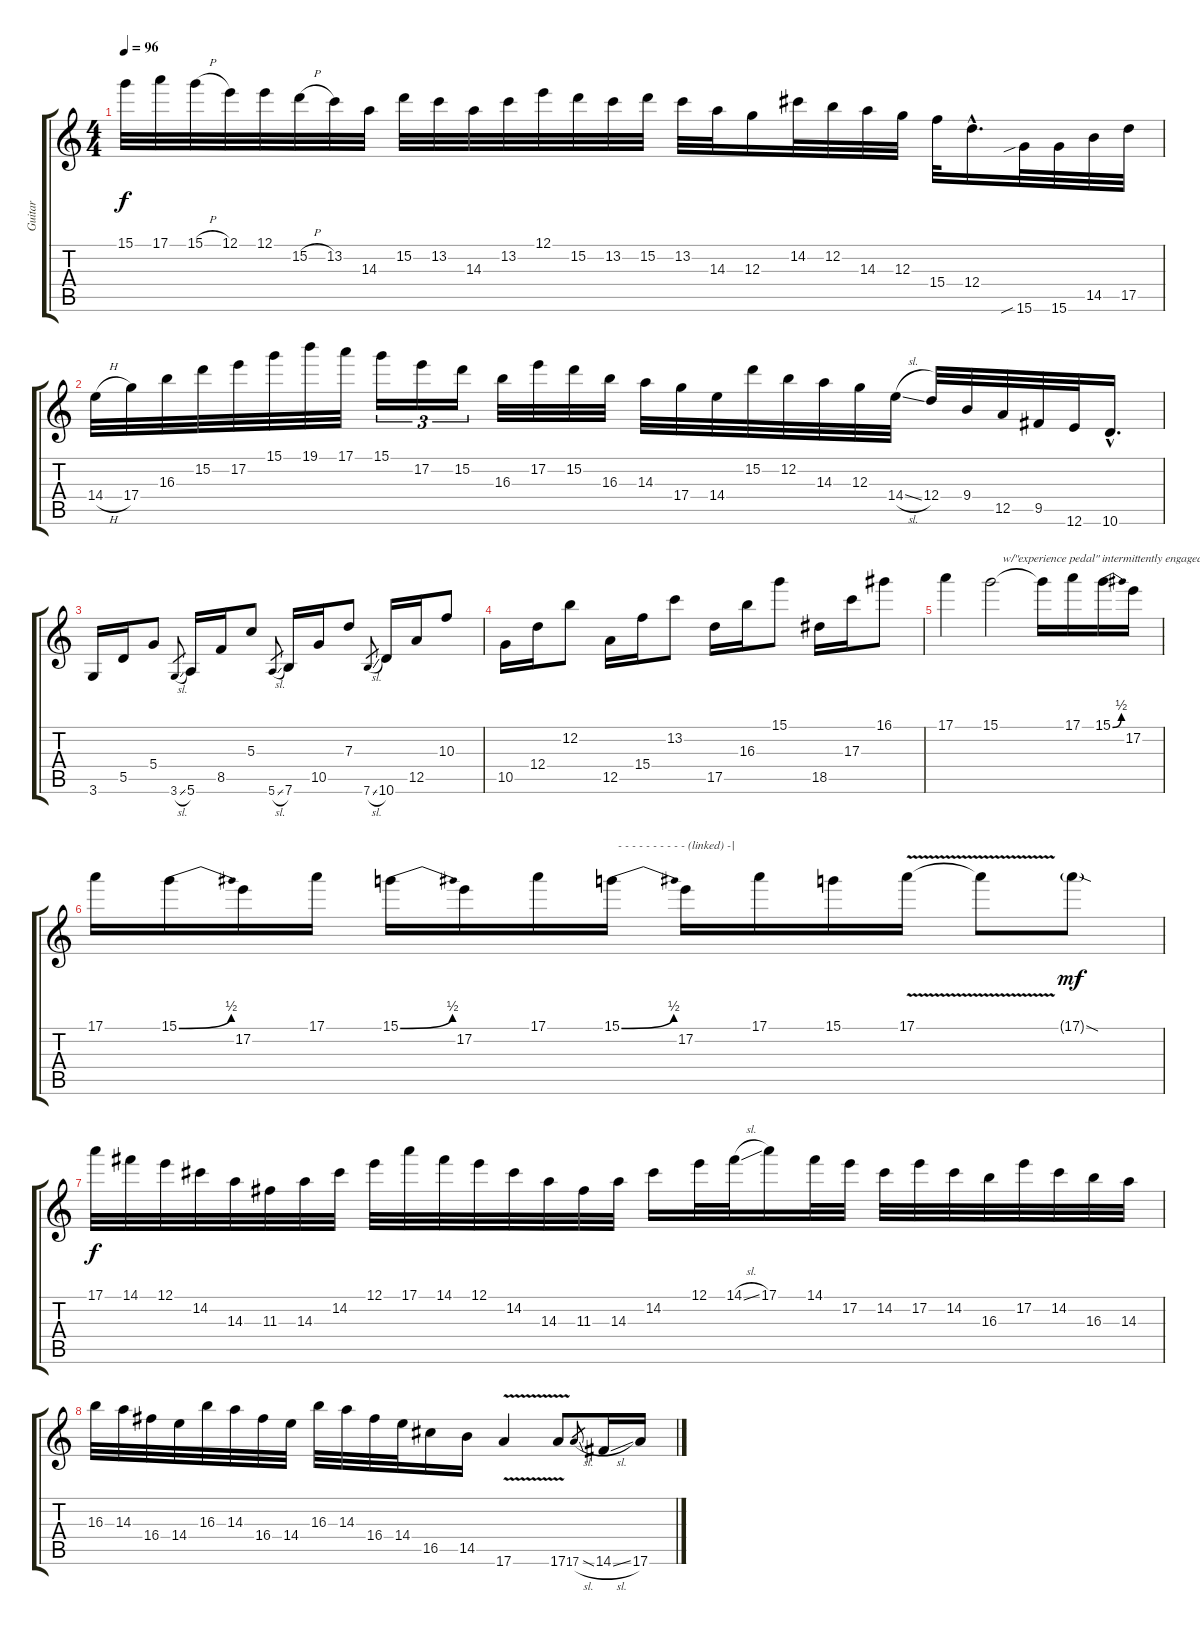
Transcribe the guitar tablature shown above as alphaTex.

\track ("Guitar" "Guitar") {instrument distortionguitar}
\staff {score tabs}
\tuning (E4 B3 G3 D3 A2 E2) {hide}
\ts (4 4)
\tempo 96
\clef g2
\ks c
15.1.32{dy f} 17.1.32 15.1{h}.32 12.1.32 12.1.32 15.2{h}.32 13.2.32 14.3.32 15.2.32 13.2.32 14.3.32 13.2.32 12.1.32 15.2.32 13.2.32 15.2.32 13.2.32 14.3.32 12.3.16 14.2.32 12.2.32 14.3.32 12.3.32 15.4.32 12.4{hac}.16{d} 15.6{sib}.32 15.6.32 14.5.32 17.5.32 |
14.4{h}.32 17.4.32 16.3.32 15.2.32 17.2.32 15.1.32 19.1.32 17.1.32 15.1.16{tu (3 2)} 17.2.16{tu (3 2)} 15.2.16{tu (3 2)} 16.3.32 17.2.32 15.2.32 16.3.32 14.3.32 17.4.32 14.4.32 15.2.32 12.2.32 14.3.32 12.3.32 14.4{sl}.32 12.4.32 9.4.32 12.5.32 9.5.32 12.6.32 10.6{hac}.16{d} |
3.6.16 5.5.16 5.4.8 3.6{sl}.8{gr} 5.6.16 8.5.16 5.3.8 5.6{sl}.8{gr} 7.6.16 10.5.16 7.3.8 7.6{sl}.8{gr} 10.6.16 12.5.16 10.3.8 |
10.5.16 12.4.16 12.2.8 12.5.16 15.4.16 13.2.8 17.5.16 16.3.16 15.1.8 18.5.16 17.3.16 16.1.8 |
17.1.4 15.1.2{txt "    w/\"experience pedal\" intermittently engaged - "} 15.1{t}.16 17.1.16 15.1{be (bend 0 0 60 2)}.16 17.2.16 |
17.1.16 15.1{be (bend 0 0 60 2)}.16 17.2.16 17.1.16 15.1{be (bend 0 0 60 2)}.16 17.2.16 17.1.16 15.1{be (bend 0 0 60 2)}.16{txt "  - - - - - - - - - - (linked) -|"} 17.2.16 17.1.16 15.1.16 17.1{v}.16 17.1{t}.8 17.1{sod g}.8{dy mf} |
17.1.32{dy f} 14.1.32 12.1.32 14.2.32 14.3.32 11.3.32 14.3.32 14.2.32 12.1.32 17.1.32 14.1.32 12.1.32 14.2.32 14.3.32 11.3.32 14.3.32 14.2.16 12.1.32 14.1{sl}.32 17.1.16 14.1.32 17.2.32 14.2.32 17.2.32 14.2.32 16.3.32 17.2.32 14.2.32 16.3.32 14.3.32 |
16.3.32 14.3.32 16.4.32 14.4.32 16.3.32 14.3.32 16.4.32 14.4.32 16.3.32 14.3.32 16.4.32 14.4.32 16.5.16 14.5.16 17.6{v}.4 17.6{v}.8 17.6{sl}.8{gr} 14.6{sl}.16 17.6.16
